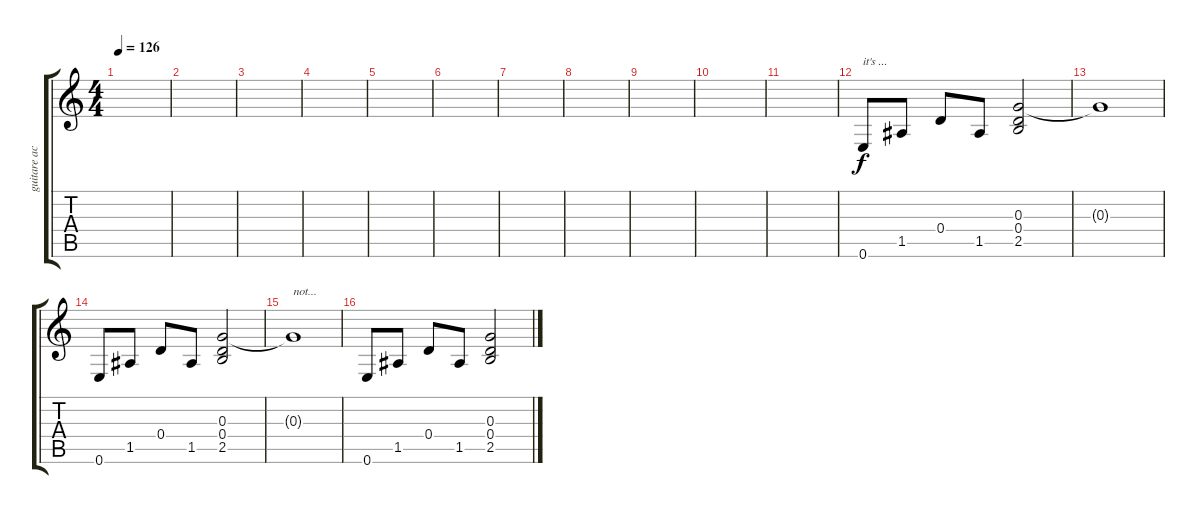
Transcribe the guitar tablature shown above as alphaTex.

\track ("guitare acoustique Courtney" "guitare ac") {instrument acousticguitarnylon}
\staff {score tabs}
\tuning (E4 B3 G3 D3 A2 E2) {hide}
\ts (4 4)
\tempo 126
\clef g2
\ks c
|
|
|
|
|
|
|
|
|
|
|
0.6.8{txt "it's ..."} 1.5.8 0.4.8 1.5.8 (0.3 0.4 2.5).2 |
0.3{t}.1 |
0.6.8 1.5.8 0.4.8 1.5.8 (0.3 0.4 2.5).2 |
0.3{t}.1{txt "not..."} |
0.6.8 1.5.8 0.4.8 1.5.8 (0.3 0.4 2.5).2
